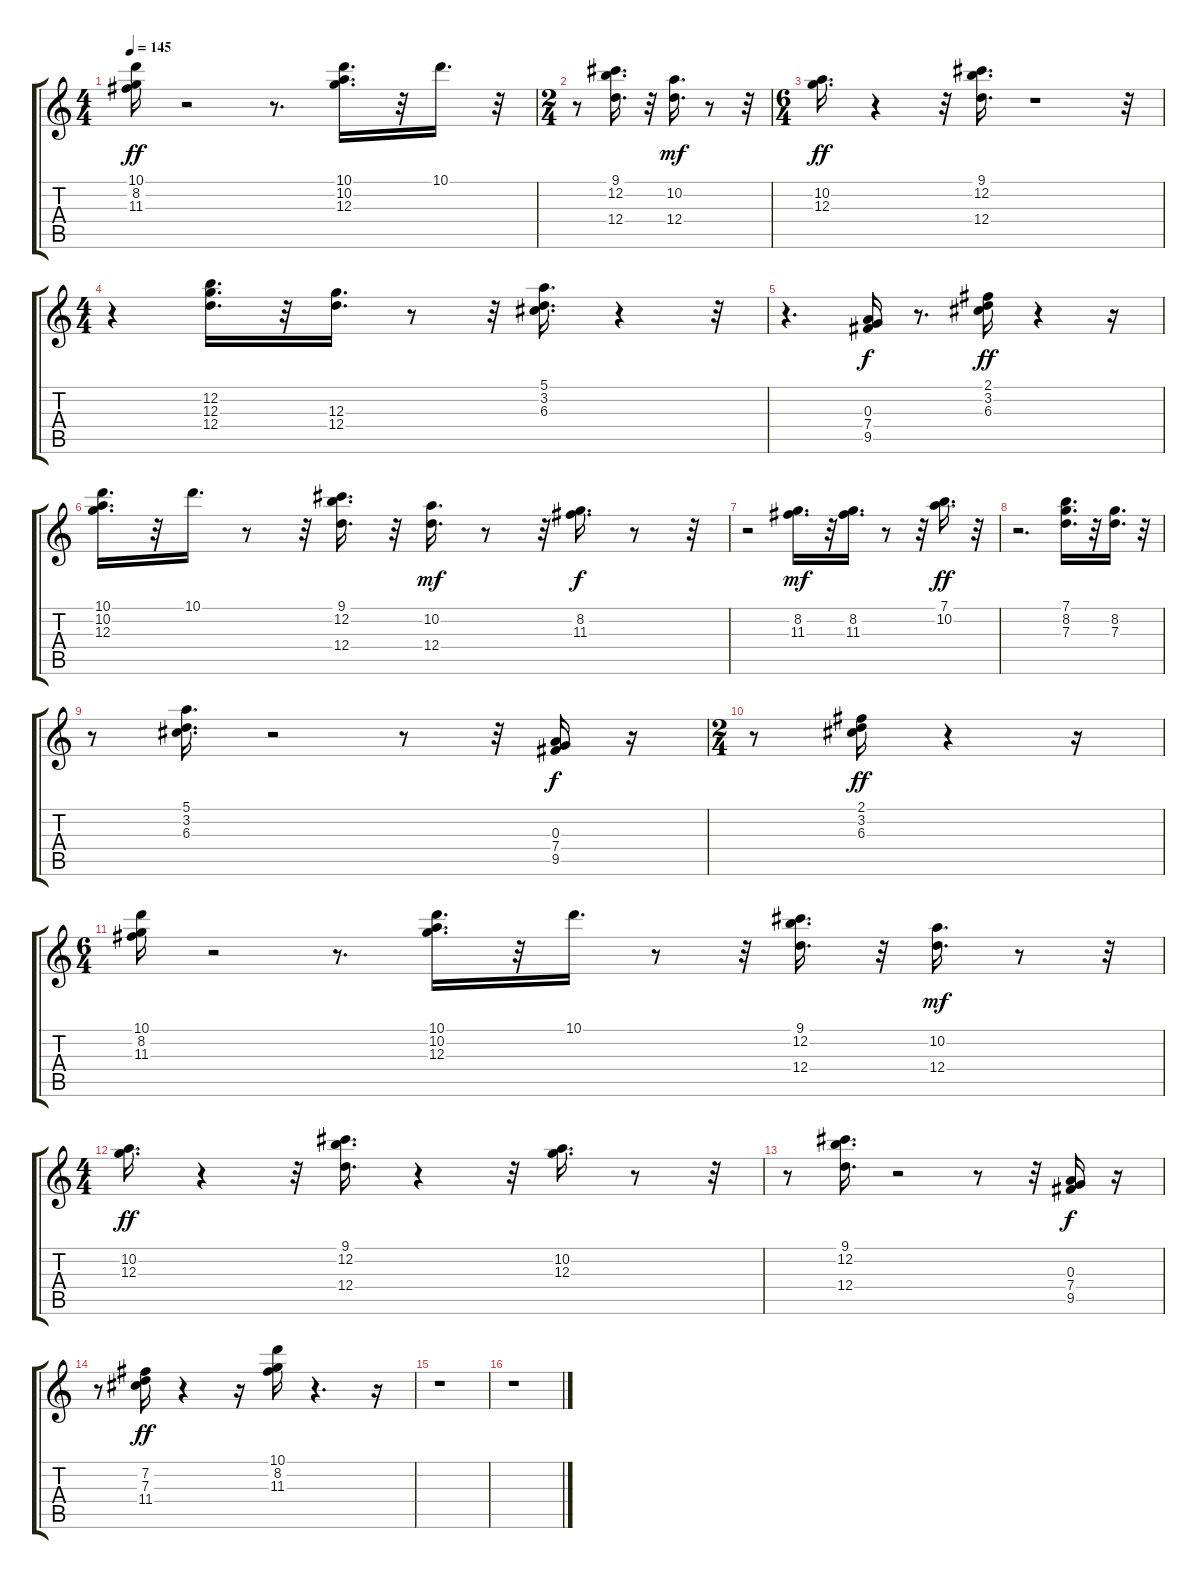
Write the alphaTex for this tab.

\track "" {instrument acousticguitarsteel}
\staff {score tabs}
\tuning (E4 B3 G3 D3 A2 E2) {hide}
\ts (4 4)
\tempo 145
\clef g2
\ks c
(10.1 8.2 11.3).16{dy ff} r.2 r.8{d} (10.1 10.2 12.3).16{d} r.32 10.1.16{d} r.32 |
\ts (2 4)
r.8 (9.1 12.2 12.4).16{d} r.32 (10.2 12.4).16{d dy mf} r.8 r.32 |
\ts (6 4)
(10.2 12.3).16{d dy ff} r.4 r.32 (9.1 12.2 12.4).16{d} r.1 r.32 |
\ts (4 4)
r.4 (12.2 12.3 12.4).16{d} r.32 (12.3 12.4).16{d} r.8 r.32 (5.1 3.2 6.3).16{d} r.4 r.32 |
r.4{d} (0.3 7.4 9.5).16{dy f} r.8{d} (2.1 3.2 6.3).16{dy ff} r.4 r.16 |
(10.1 10.2 12.3).16{d} r.32 10.1.16{d} r.8 r.32 (9.1 12.2 12.4).16{d} r.32 (10.2 12.4).16{d dy mf} r.8 r.32 (8.2 11.3).16{d dy f} r.8 r.32 |
r.2 (8.2 11.3).16{d dy mf} r.32 (8.2 11.3).16{d} r.8 r.32 (7.1 10.2).16{d dy ff} r.32 |
r.2{d} (7.1 8.2 7.3).16{d} r.32 (8.2 7.3).16{d} r.32 |
r.8 (5.1 3.2 6.3).16{d} r.2 r.8 r.32 (0.3 7.4 9.5).16{dy f} r.16 |
\ts (2 4)
r.8 (2.1 3.2 6.3).16{dy ff} r.4 r.16 |
\ts (6 4)
(10.1 8.2 11.3).16 r.2 r.8{d} (10.1 10.2 12.3).16{d} r.32 10.1.16{d} r.8 r.32 (9.1 12.2 12.4).16{d} r.32 (10.2 12.4).16{d dy mf} r.8 r.32 |
\ts (4 4)
(10.2 12.3).16{d dy ff} r.4 r.32 (9.1 12.2 12.4).16{d} r.4 r.32 (10.2 12.3).16{d} r.8 r.32 |
r.8 (9.1 12.2 12.4).16{d} r.2 r.8 r.32 (0.3 7.4 9.5).16{dy f} r.16 |
r.8 (7.2 7.3 11.4).16{dy ff} r.4 r.16 (10.1 8.2 11.3).16 r.4{d} r.16 |
r.1 |
r.1
